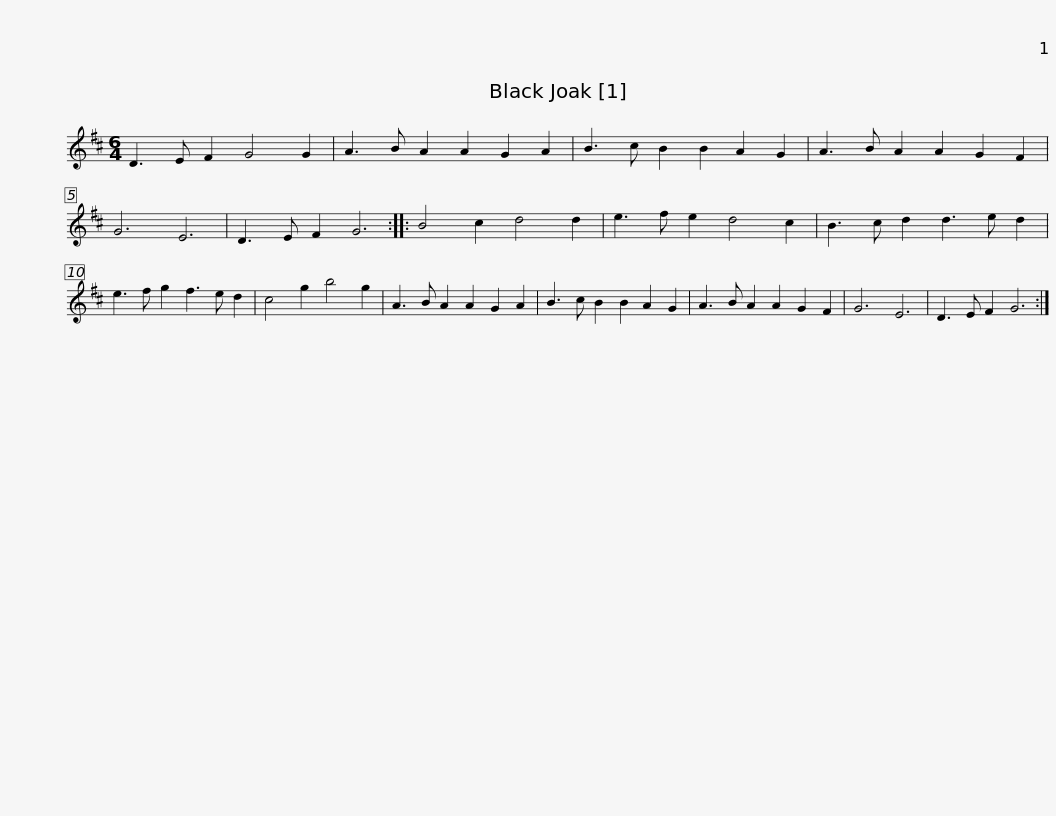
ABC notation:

X:1
L:1/8
M:6/4
I:linebreak $
K:D
V:1 treble
V:1
 D3 E F2 G4 G2 | A3 B A2 A2 G2 A2 | B3 c B2 B2 A2 G2 | A3 B A2 A2 G2 F2 | G6 E6 | %5
 D3 E F2 G6 :: B4 c2 d4 d2 |$ e3 f e2 d4 c2 | B3 c d2 d3 e d2 | e3 f g2 f3 e d2 | %10
 c4 g2 b4 g2 | A3 B A2 A2 G2 A2 | B3 c B2 B2 A2 G2 |$ A3 B A2 A2 G2 F2 | G6 E6 | %15
 D3 E F2 G6 :| %16
